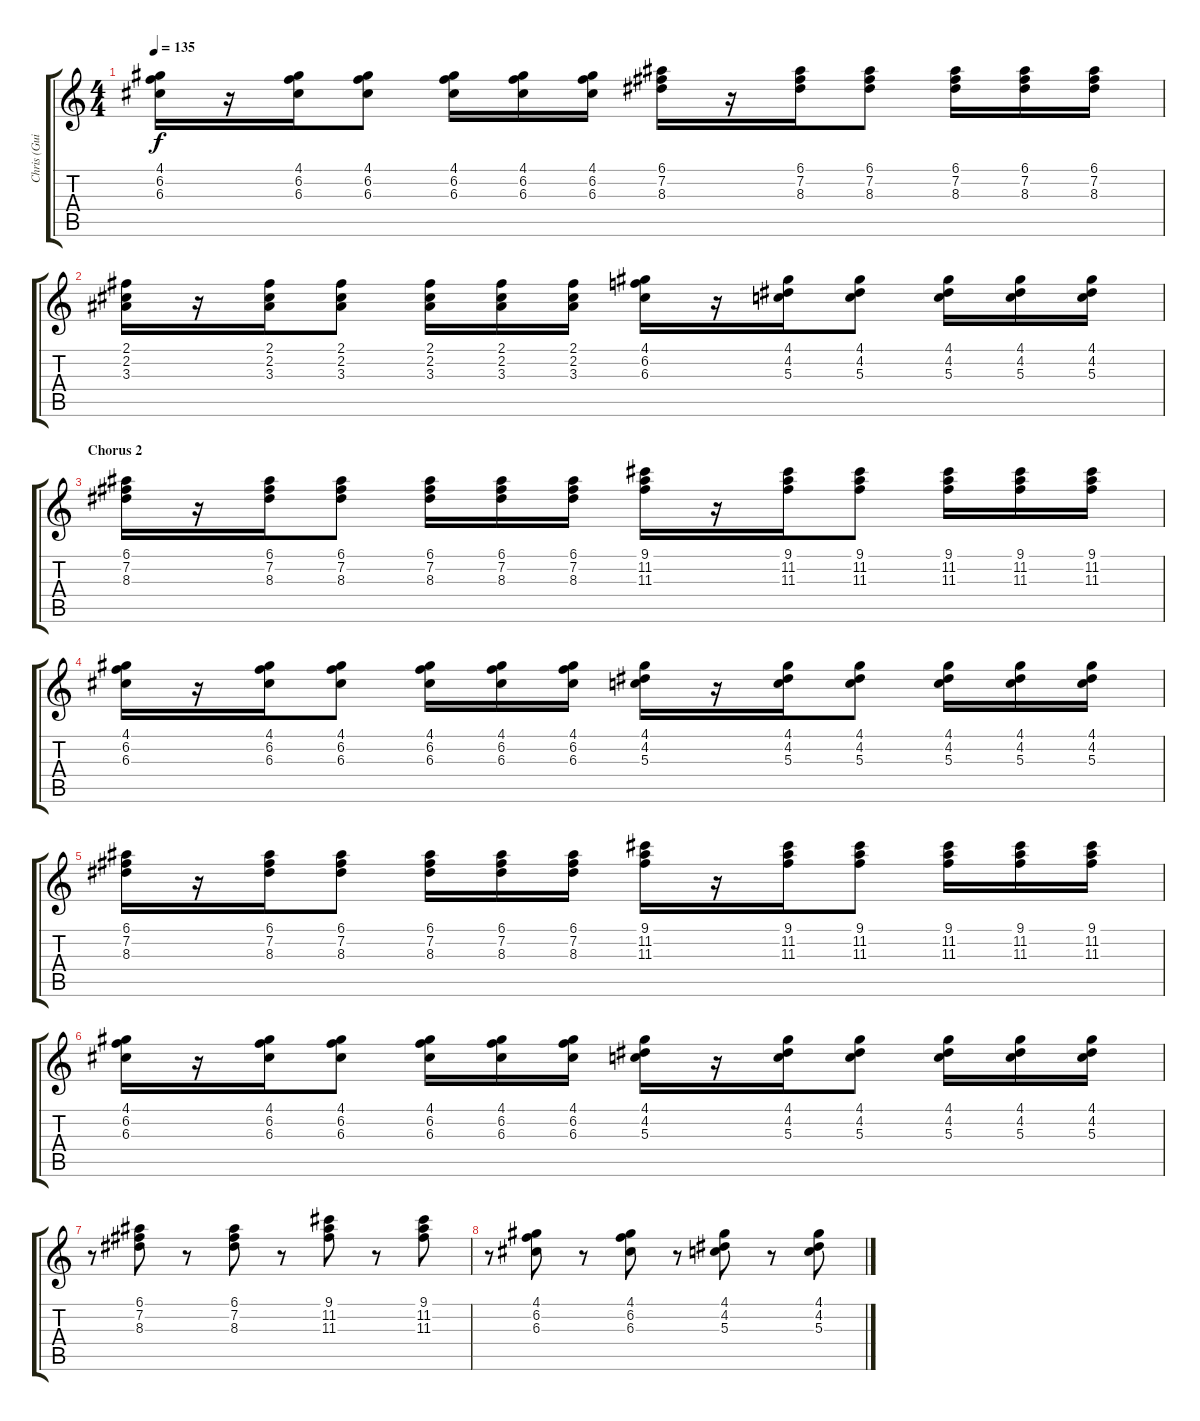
\track ("Chris (Guitar)" "Chris (Gui") {instrument electricguitarclean}
\staff {score tabs}
\tuning (E4 B3 G3 D3 A2 E2) {hide}
\ts (4 4)
\tempo 135
\clef g2
\ks c
(4.1 6.2 6.3).16{dy f} r.16 (4.1 6.2 6.3).16 (4.1 6.2 6.3).8 (4.1 6.2 6.3).16 (4.1 6.2 6.3).16 (4.1 6.2 6.3).16 (6.1 7.2 8.3).16 r.16 (6.1 7.2 8.3).16 (6.1 7.2 8.3).8 (6.1 7.2 8.3).16 (6.1 7.2 8.3).16 (6.1 7.2 8.3).16 |
(2.1 2.2 3.3).16 r.16 (2.1 2.2 3.3).16 (2.1 2.2 3.3).8 (2.1 2.2 3.3).16 (2.1 2.2 3.3).16 (2.1 2.2 3.3).16 (4.1 6.2 6.3).16 r.16 (4.1 4.2 5.3).16 (4.1 4.2 5.3).8 (4.1 4.2 5.3).16 (4.1 4.2 5.3).16 (4.1 4.2 5.3).16 |
\section ("" "Chorus 2")
(6.1 7.2 8.3).16 r.16 (6.1 7.2 8.3).16 (6.1 7.2 8.3).8 (6.1 7.2 8.3).16 (6.1 7.2 8.3).16 (6.1 7.2 8.3).16 (9.1 11.2 11.3).16 r.16 (9.1 11.2 11.3).16 (9.1 11.2 11.3).8 (9.1 11.2 11.3).16 (9.1 11.2 11.3).16 (9.1 11.2 11.3).16 |
(4.1 6.2 6.3).16 r.16 (4.1 6.2 6.3).16 (4.1 6.2 6.3).8 (4.1 6.2 6.3).16 (4.1 6.2 6.3).16 (4.1 6.2 6.3).16 (4.1 4.2 5.3).16 r.16 (4.1 4.2 5.3).16 (4.1 4.2 5.3).8 (4.1 4.2 5.3).16 (4.1 4.2 5.3).16 (4.1 4.2 5.3).16 |
(6.1 7.2 8.3).16 r.16 (6.1 7.2 8.3).16 (6.1 7.2 8.3).8 (6.1 7.2 8.3).16 (6.1 7.2 8.3).16 (6.1 7.2 8.3).16 (9.1 11.2 11.3).16 r.16 (9.1 11.2 11.3).16 (9.1 11.2 11.3).8 (9.1 11.2 11.3).16 (9.1 11.2 11.3).16 (9.1 11.2 11.3).16 |
(4.1 6.2 6.3).16 r.16 (4.1 6.2 6.3).16 (4.1 6.2 6.3).8 (4.1 6.2 6.3).16 (4.1 6.2 6.3).16 (4.1 6.2 6.3).16 (4.1 4.2 5.3).16 r.16 (4.1 4.2 5.3).16 (4.1 4.2 5.3).8 (4.1 4.2 5.3).16 (4.1 4.2 5.3).16 (4.1 4.2 5.3).16 |
r.8 (6.1 7.2 8.3).8 r.8 (6.1 7.2 8.3).8 r.8 (9.1 11.2 11.3).8 r.8 (9.1 11.2 11.3).8 |
r.8 (4.1 6.2 6.3).8 r.8 (4.1 6.2 6.3).8 r.8 (4.1 4.2 5.3).8 r.8 (4.1 4.2 5.3).8
